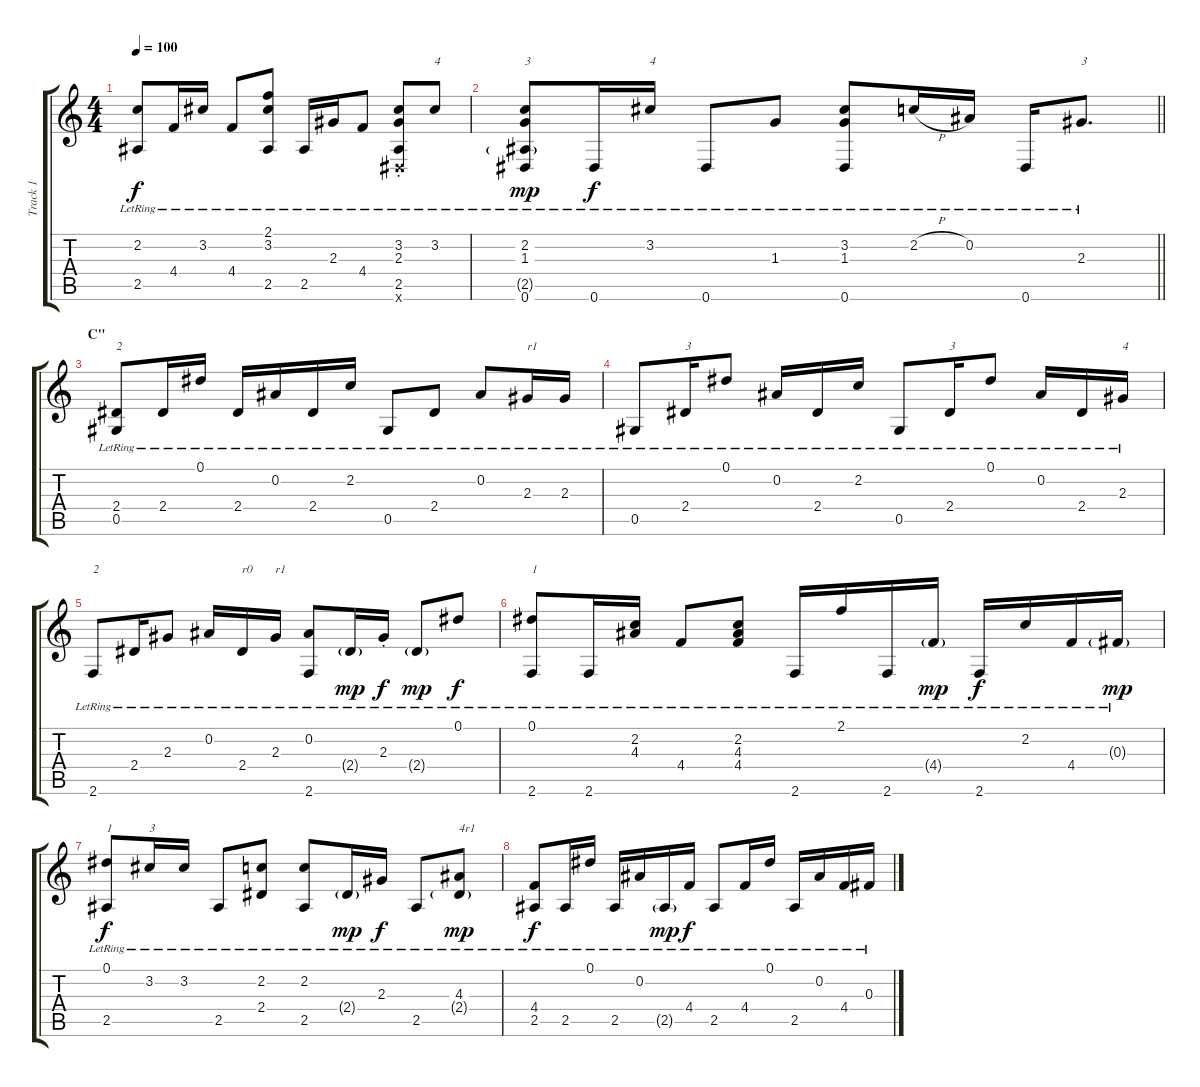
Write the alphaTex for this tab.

\track ("Track 1" "Track 1") {instrument acousticguitarsteel}
\staff {score tabs}
\tuning (Eb4 Bb3 Gb3 Db3 Ab2 Eb2) {hide}
\ts (4 4)
\tempo 100
\clef g2
\ks c
(2.2{lr} 2.5{lr}).8{dy f} 4.4{lr}.16 3.2{lr}.16 4.4{lr}.8 (2.1{lr} 3.2{lr} 2.5{lr}).8 2.5{lr}.16 2.3{lr}.16 4.4{lr}.8 (3.2{st lr} 2.3{st lr} 2.5{lr} 0.6{x}).8 3.2{lr}.8{txt "4"} |
\barLineRight lightlight
(2.2{lr} 1.3{lr} 2.5{g lr} 0.6{lr}).8{txt "3" dy mp} 0.6{lr}.16{dy f} 3.2{lr}.16{txt "4"} 0.6{lr}.8 1.3{lr}.8 (3.2{lr} 1.3{lr} 0.6{lr}).8 2.2{h lr}.16 0.2{lr}.16 0.6{lr}.16 2.3{lr}.8{d txt "3"} |
\section ("" "C\"")
(2.4{lr} 0.5{lr}).8{txt "2"} 2.4{lr}.16 0.1{lr}.16 2.4{lr}.16 0.2{lr}.16 2.4{lr}.16 2.2{lr}.16 0.5{lr}.8 2.4{lr}.8 0.2{lr}.8 2.3{lr}.16{txt "r1"} 2.3{lr}.16 |
0.5{lr}.8 2.4{lr}.16{txt "3"} 0.1{lr}.8 0.2{lr}.16 2.4{lr}.16 2.2{lr}.16 0.5{lr}.8 2.4{lr}.16{txt "3"} 0.1{lr}.8 0.2{lr}.16 2.4{lr}.16 2.3{lr}.16{txt "4"} |
2.6{lr}.8{txt "2"} 2.4{lr}.16 2.3{lr}.8 0.2{lr}.16 2.4{lr}.16{txt "r0"} 2.3{lr}.16{txt "r1"} (0.2{lr} 2.6{lr}).8 2.4{g lr}.16{dy mp} 2.3{st lr}.16{dy f} 2.4{g lr}.8{dy mp} 0.1{lr}.8{dy f} |
(0.1{lr} 2.6{lr}).8{txt "1"} 2.6{lr}.16 (2.2{lr} 4.3{lr}).16 4.4{lr}.8 (2.2{lr} 4.3{lr} 4.4{lr}).8 2.6{lr}.16 2.1{lr}.16 2.6{lr}.16 4.4{g lr}.16{dy mp} 2.6{lr}.16{dy f} 2.2{lr}.16 4.4{lr}.16 0.3{g lr}.16{dy mp} |
(0.1{lr} 2.5{lr}).8{txt "1" dy f} 3.2{lr}.16{txt "3"} 3.2{lr}.16 2.5{lr}.8 (2.2{lr} 2.4{lr}).8 (2.2{lr} 2.5{lr}).8 2.4{g lr}.16{dy mp} 2.3{lr}.16{dy f} 2.5{lr}.8 (4.3{lr} 2.4{g}).8{txt "4r1" dy mp} |
(4.4{lr} 2.5{lr}).8{dy f} 2.5{lr}.16 0.1{lr}.16 2.5{lr}.16 0.2{lr}.16 2.5{g lr}.16{dy mp} 4.4{lr}.16{dy f} 2.5{lr}.8 4.4{lr}.16 0.1{lr}.16 2.5{lr}.16 0.2{lr}.16 4.4{lr}.16 0.3{lr}.16
